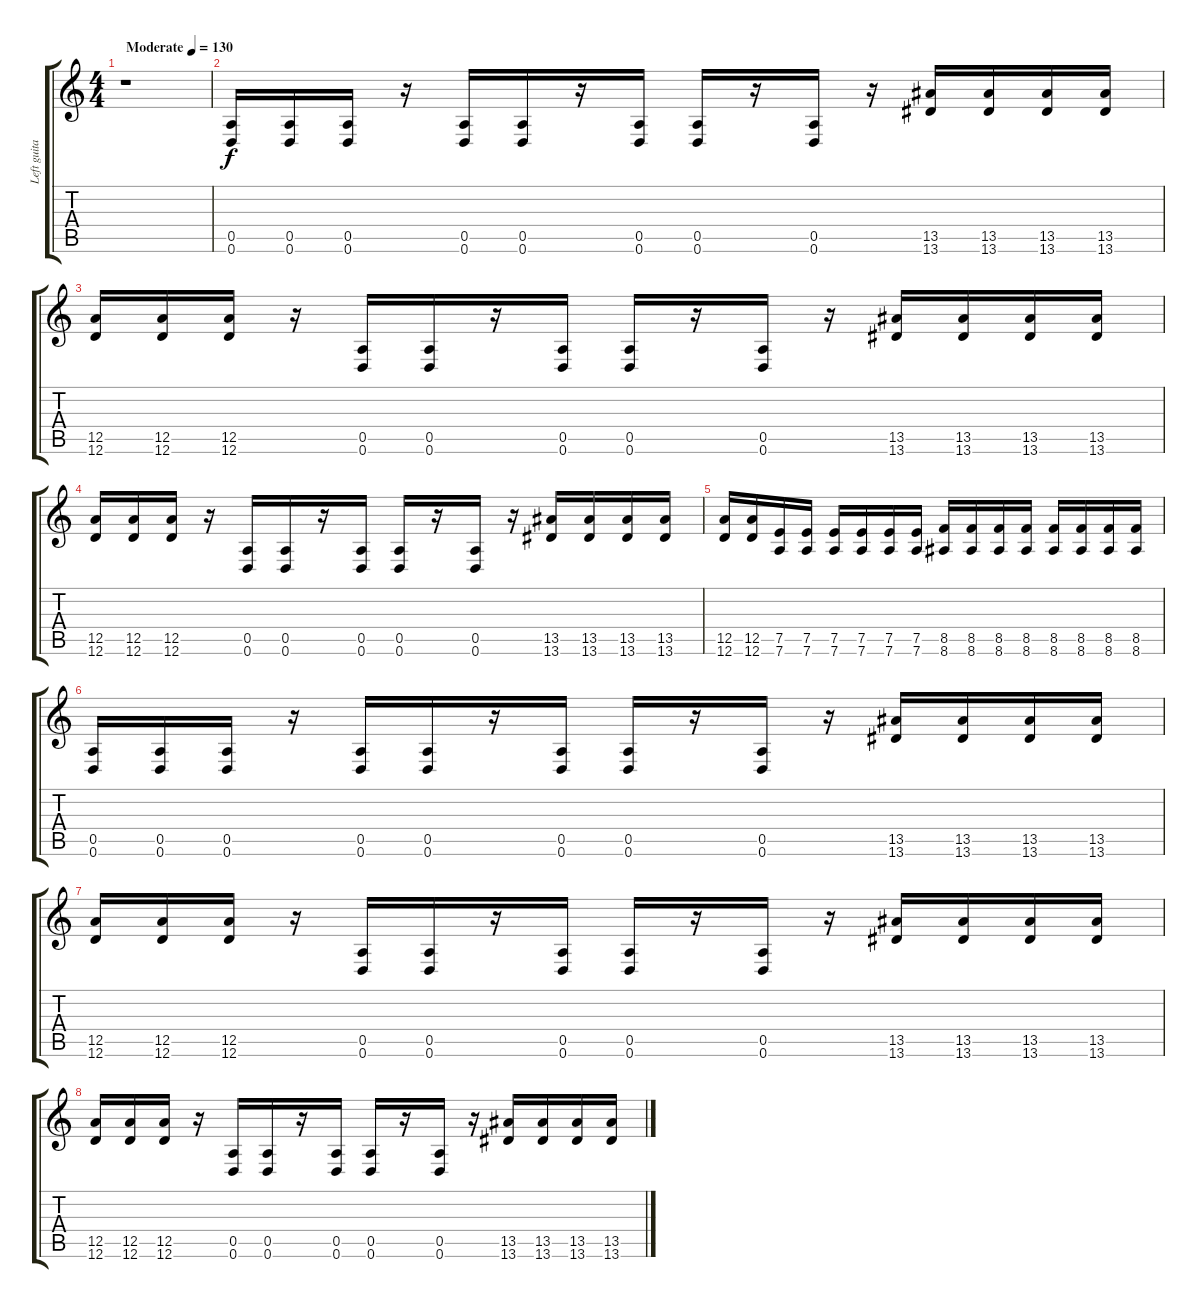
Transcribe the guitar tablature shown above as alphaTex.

\track ("Left guitar" "Left guita") {instrument distortionguitar}
\staff {score tabs}
\tuning (E4 B3 G3 D3 A2 D2) {hide}
\ts (4 4)
\tempo (130 "Moderate")
\clef g2
\ks c
r.1{dy f instrument distortionguitar} |
(0.5 0.6).16 (0.5 0.6).16 (0.5 0.6).16 r.16 (0.5 0.6).16 (0.5 0.6).16 r.16 (0.5 0.6).16 (0.5 0.6).16 r.16 (0.5 0.6).16 r.16 (13.5 13.6).16 (13.5 13.6).16 (13.5 13.6).16 (13.5 13.6).16 |
(12.5 12.6).16 (12.5 12.6).16 (12.5 12.6).16 r.16 (0.5 0.6).16 (0.5 0.6).16 r.16 (0.5 0.6).16 (0.5 0.6).16 r.16 (0.5 0.6).16 r.16 (13.5 13.6).16 (13.5 13.6).16 (13.5 13.6).16 (13.5 13.6).16 |
(12.5 12.6).16 (12.5 12.6).16 (12.5 12.6).16 r.16 (0.5 0.6).16 (0.5 0.6).16 r.16 (0.5 0.6).16 (0.5 0.6).16 r.16 (0.5 0.6).16 r.16 (13.5 13.6).16 (13.5 13.6).16 (13.5 13.6).16 (13.5 13.6).16 |
(12.5 12.6).16 (12.5 12.6).16 (7.5 7.6).16 (7.5 7.6).16 (7.5 7.6).16 (7.5 7.6).16 (7.5 7.6).16 (7.5 7.6).16 (8.5 8.6).16 (8.5 8.6).16 (8.5 8.6).16 (8.5 8.6).16 (8.5 8.6).16 (8.5 8.6).16 (8.5 8.6).16 (8.5 8.6).16 |
(0.5 0.6).16 (0.5 0.6).16 (0.5 0.6).16 r.16 (0.5 0.6).16 (0.5 0.6).16 r.16 (0.5 0.6).16 (0.5 0.6).16 r.16 (0.5 0.6).16 r.16 (13.5 13.6).16 (13.5 13.6).16 (13.5 13.6).16 (13.5 13.6).16 |
(12.5 12.6).16 (12.5 12.6).16 (12.5 12.6).16 r.16 (0.5 0.6).16 (0.5 0.6).16 r.16 (0.5 0.6).16 (0.5 0.6).16 r.16 (0.5 0.6).16 r.16 (13.5 13.6).16 (13.5 13.6).16 (13.5 13.6).16 (13.5 13.6).16 |
(12.5 12.6).16 (12.5 12.6).16 (12.5 12.6).16 r.16 (0.5 0.6).16 (0.5 0.6).16 r.16 (0.5 0.6).16 (0.5 0.6).16 r.16 (0.5 0.6).16 r.16 (13.5 13.6).16 (13.5 13.6).16 (13.5 13.6).16 (13.5 13.6).16
